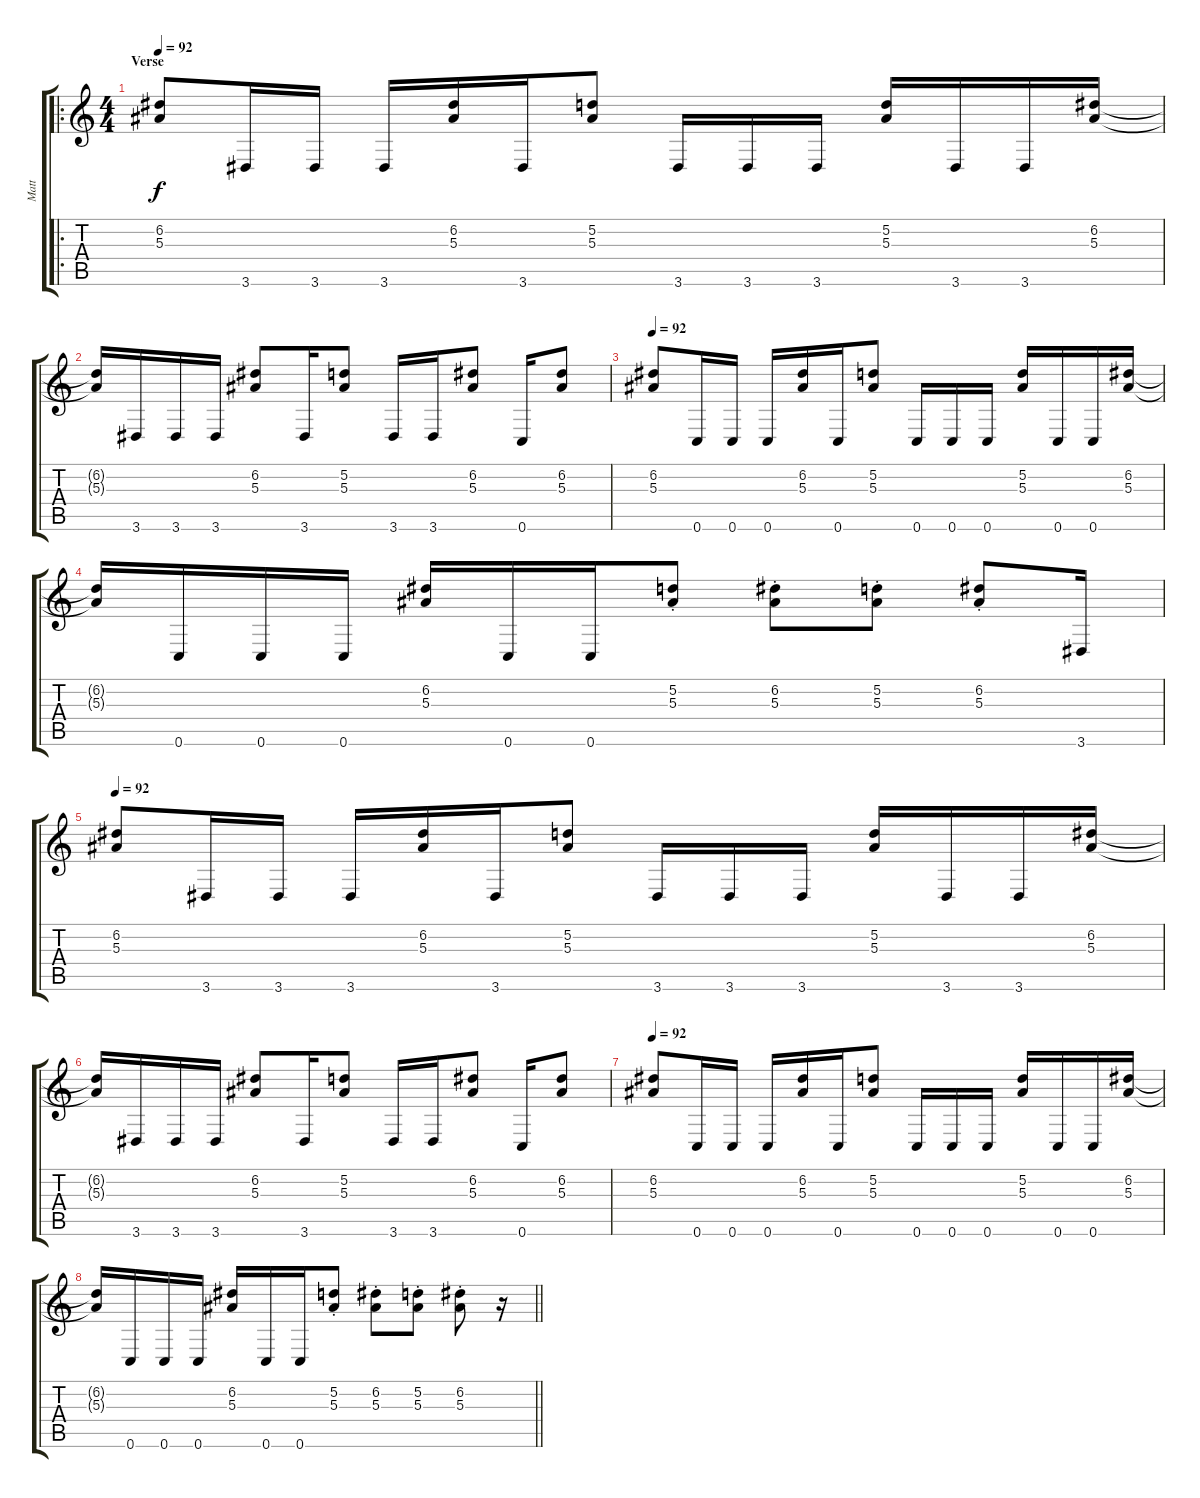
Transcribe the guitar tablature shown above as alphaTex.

\track ("Matt" "Matt") {instrument distortionguitar}
\staff {score tabs}
\tuning (D4 A3 F3 C3 G2 C2) {hide}
\ro
\ts (4 4)
\section ("" "Verse")
\tempo 98
\tempo 92
\clef g2
\ks c
(6.2 5.3).8{dy f} 3.6.16 3.6.16 3.6.16 (6.2 5.3).16 3.6.16 (5.2 5.3).8 3.6.16 3.6.16 3.6.16 (5.2 5.3).16 3.6.16 3.6.16 (6.2 5.3).16 |
(6.2{t} 5.3{t}).16 3.6.16 3.6.16 3.6.16 (6.2 5.3).8 3.6.16 (5.2 5.3).8 3.6.16 3.6.16 (6.2 5.3).8 0.6.16 (6.2 5.3).8 |
\tempo 92
(6.2 5.3).8 0.6.16 0.6.16 0.6.16 (6.2 5.3).16 0.6.16 (5.2 5.3).8 0.6.16 0.6.16 0.6.16 (5.2 5.3).16 0.6.16 0.6.16 (6.2 5.3).16 |
(6.2{t} 5.3{t}).16 0.6.16 0.6.16 0.6.16 (6.2 5.3).16 0.6.16 0.6.16 (5.2{st} 5.3{st}).8 (6.2{st} 5.3{st}).8 (5.2{st} 5.3{st}).8 (6.2{st} 5.3{st}).8 3.6.16 |
\tempo 92
(6.2 5.3).8 3.6.16 3.6.16 3.6.16 (6.2 5.3).16 3.6.16 (5.2 5.3).8 3.6.16 3.6.16 3.6.16 (5.2 5.3).16 3.6.16 3.6.16 (6.2 5.3).16 |
(6.2{t} 5.3{t}).16 3.6.16 3.6.16 3.6.16 (6.2 5.3).8 3.6.16 (5.2 5.3).8 3.6.16 3.6.16 (6.2 5.3).8 0.6.16 (6.2 5.3).8 |
\tempo 92
(6.2 5.3).8 0.6.16 0.6.16 0.6.16 (6.2 5.3).16 0.6.16 (5.2 5.3).8 0.6.16 0.6.16 0.6.16 (5.2 5.3).16 0.6.16 0.6.16 (6.2 5.3).16 |
\barLineRight lightlight
(6.2{t} 5.3{t}).16 0.6.16 0.6.16 0.6.16 (6.2 5.3).16 0.6.16 0.6.16 (5.2{st} 5.3{st}).8 (6.2{st} 5.3{st}).8 (5.2{st} 5.3{st}).8 (6.2{st} 5.3{st}).8 r.16
